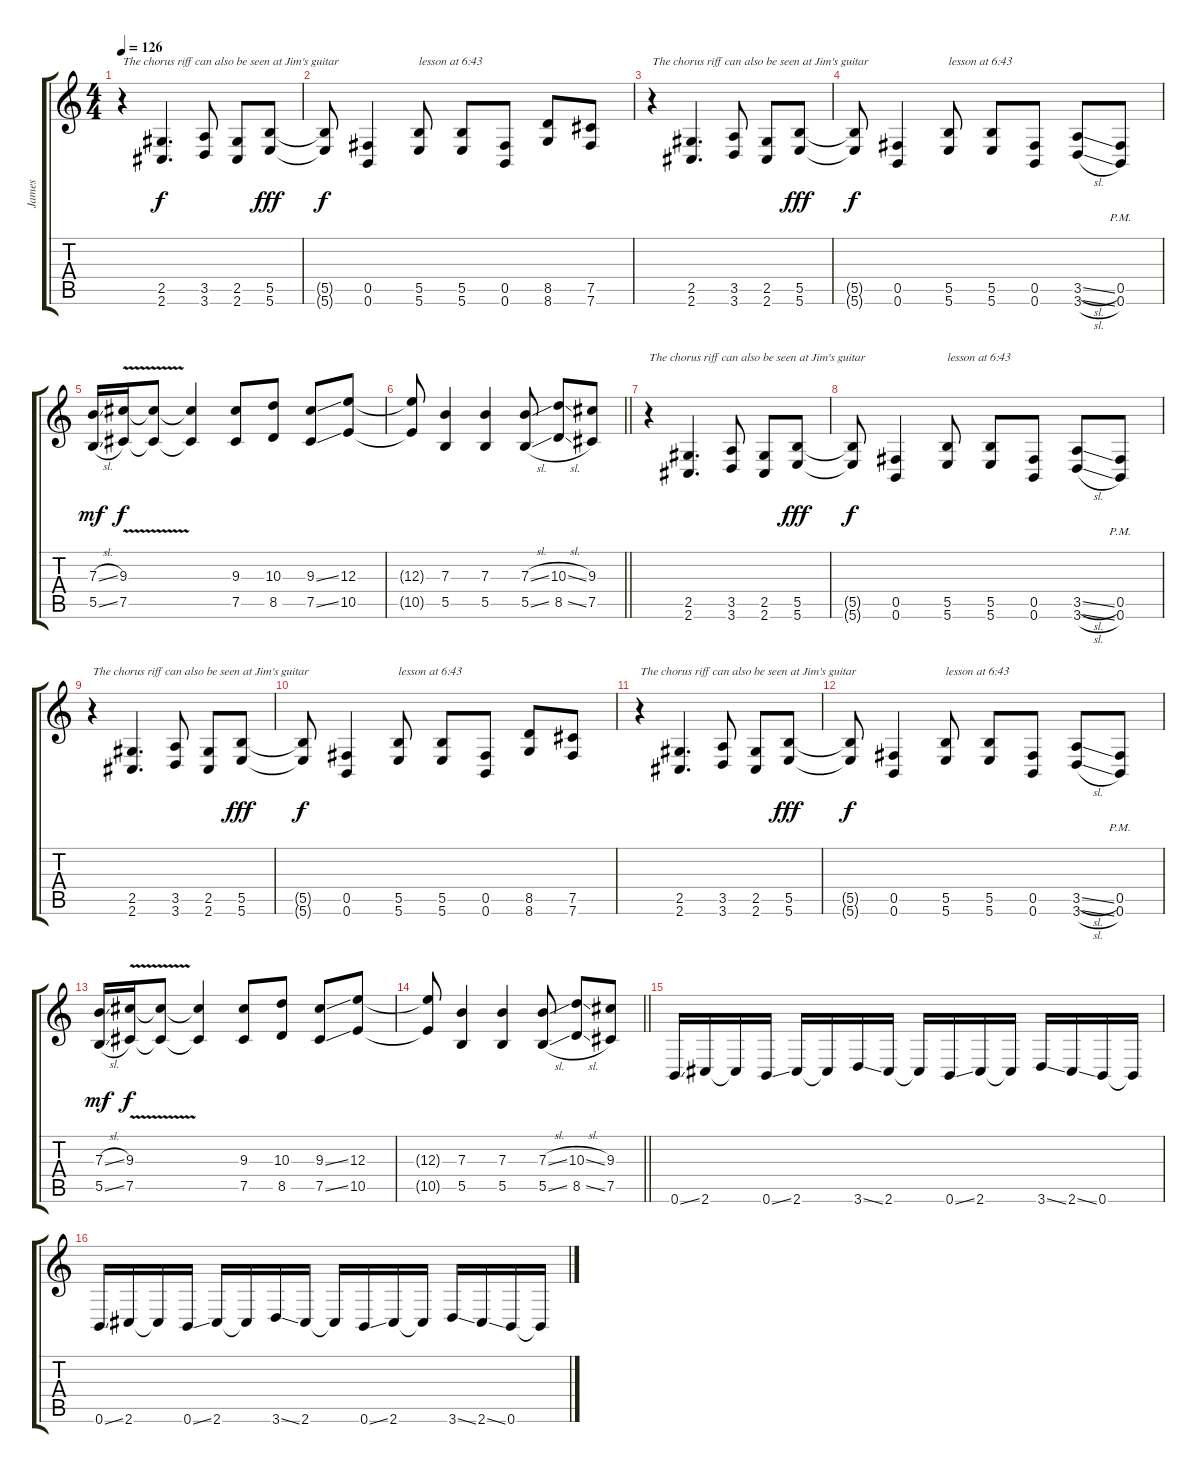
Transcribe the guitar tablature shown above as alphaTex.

\track ("James" "James") {instrument distortionguitar}
\staff {score tabs}
\tuning (C4 Ab3 E3 B2 Gb2 B1) {hide}
\ts (4 4)
\tempo 126
\clef g2
\ks c
r.4{txt "The chorus riff can also be seen at Jim's guitar" dy f} (2.5 2.6).4{d} (3.5 3.6).8 (2.5 2.6).8 (5.5 5.6).8{dy fff} |
(5.5{t} 5.6{t}).8{dy f} (0.5 0.6).4 (5.5 5.6).8{txt "lesson at 6:43"} (5.5 5.6).8 (0.5 0.6).8 (8.5 8.6).8 (7.5 7.6).8 |
r.4{txt "The chorus riff can also be seen at Jim's guitar"} (2.5 2.6).4{d} (3.5 3.6).8 (2.5 2.6).8 (5.5 5.6).8{dy fff} |
(5.5{t} 5.6{t}).8{dy f} (0.5 0.6).4 (5.5 5.6).8{txt "lesson at 6:43"} (5.5 5.6).8 (0.5 0.6).8 (3.5{sl} 3.6{sl}).8 (0.5{pm} 0.6{pm}).8 |
(7.3{sl} 5.5{sl}).16{dy mf} (9.3{v} 7.5{v}).16{dy f} (9.3{t} 7.5{t}).8 (9.3{t} 7.5{t}).4 (9.3 7.5).8 (10.3 8.5).8 (9.3{ss} 7.5{ss}).8 (12.3 10.5).8 |
\barLineRight lightlight
(12.3{t} 10.5{t}).8 (7.3 5.5).4 (7.3 5.5).4 (7.3{sl} 5.5{sl}).8 (10.3{sl} 8.5{sl}).8 (9.3 7.5).8 |
r.4{txt "The chorus riff can also be seen at Jim's guitar"} (2.5 2.6).4{d} (3.5 3.6).8 (2.5 2.6).8 (5.5 5.6).8{dy fff} |
(5.5{t} 5.6{t}).8{dy f} (0.5 0.6).4 (5.5 5.6).8{txt "lesson at 6:43"} (5.5 5.6).8 (0.5 0.6).8 (3.5{sl} 3.6{sl}).8 (0.5{pm} 0.6{pm}).8 |
r.4{txt "The chorus riff can also be seen at Jim's guitar"} (2.5 2.6).4{d} (3.5 3.6).8 (2.5 2.6).8 (5.5 5.6).8{dy fff} |
(5.5{t} 5.6{t}).8{dy f} (0.5 0.6).4 (5.5 5.6).8{txt "lesson at 6:43"} (5.5 5.6).8 (0.5 0.6).8 (8.5 8.6).8 (7.5 7.6).8 |
r.4{txt "The chorus riff can also be seen at Jim's guitar"} (2.5 2.6).4{d} (3.5 3.6).8 (2.5 2.6).8 (5.5 5.6).8{dy fff} |
(5.5{t} 5.6{t}).8{dy f} (0.5 0.6).4 (5.5 5.6).8{txt "lesson at 6:43"} (5.5 5.6).8 (0.5 0.6).8 (3.5{sl} 3.6{sl}).8 (0.5{pm} 0.6{pm}).8 |
(7.3{sl} 5.5{sl}).16{dy mf} (9.3{v} 7.5{v}).16{dy f} (9.3{t} 7.5{t}).8 (9.3{t} 7.5{t}).4 (9.3 7.5).8 (10.3 8.5).8 (9.3{ss} 7.5{ss}).8 (12.3 10.5).8 |
\barLineRight lightlight
(12.3{t} 10.5{t}).8 (7.3 5.5).4 (7.3 5.5).4 (7.3{sl} 5.5{sl}).8 (10.3{sl} 8.5{sl}).8 (9.3 7.5).8 |
0.6{ss}.16 2.6.16 2.6{t}.16 0.6{ss}.16 2.6.16 2.6{t}.16 3.6{ss}.16 2.6.16 2.6{t}.16 0.6{ss}.16 2.6.16 2.6{t}.16 3.6{ss}.16 2.6{ss}.16 0.6.16 0.6{t}.16 |
0.6{ss}.16 2.6.16 2.6{t}.16 0.6{ss}.16 2.6.16 2.6{t}.16 3.6{ss}.16 2.6.16 2.6{t}.16 0.6{ss}.16 2.6.16 2.6{t}.16 3.6{ss}.16 2.6{ss}.16 0.6.16 0.6{t}.16
